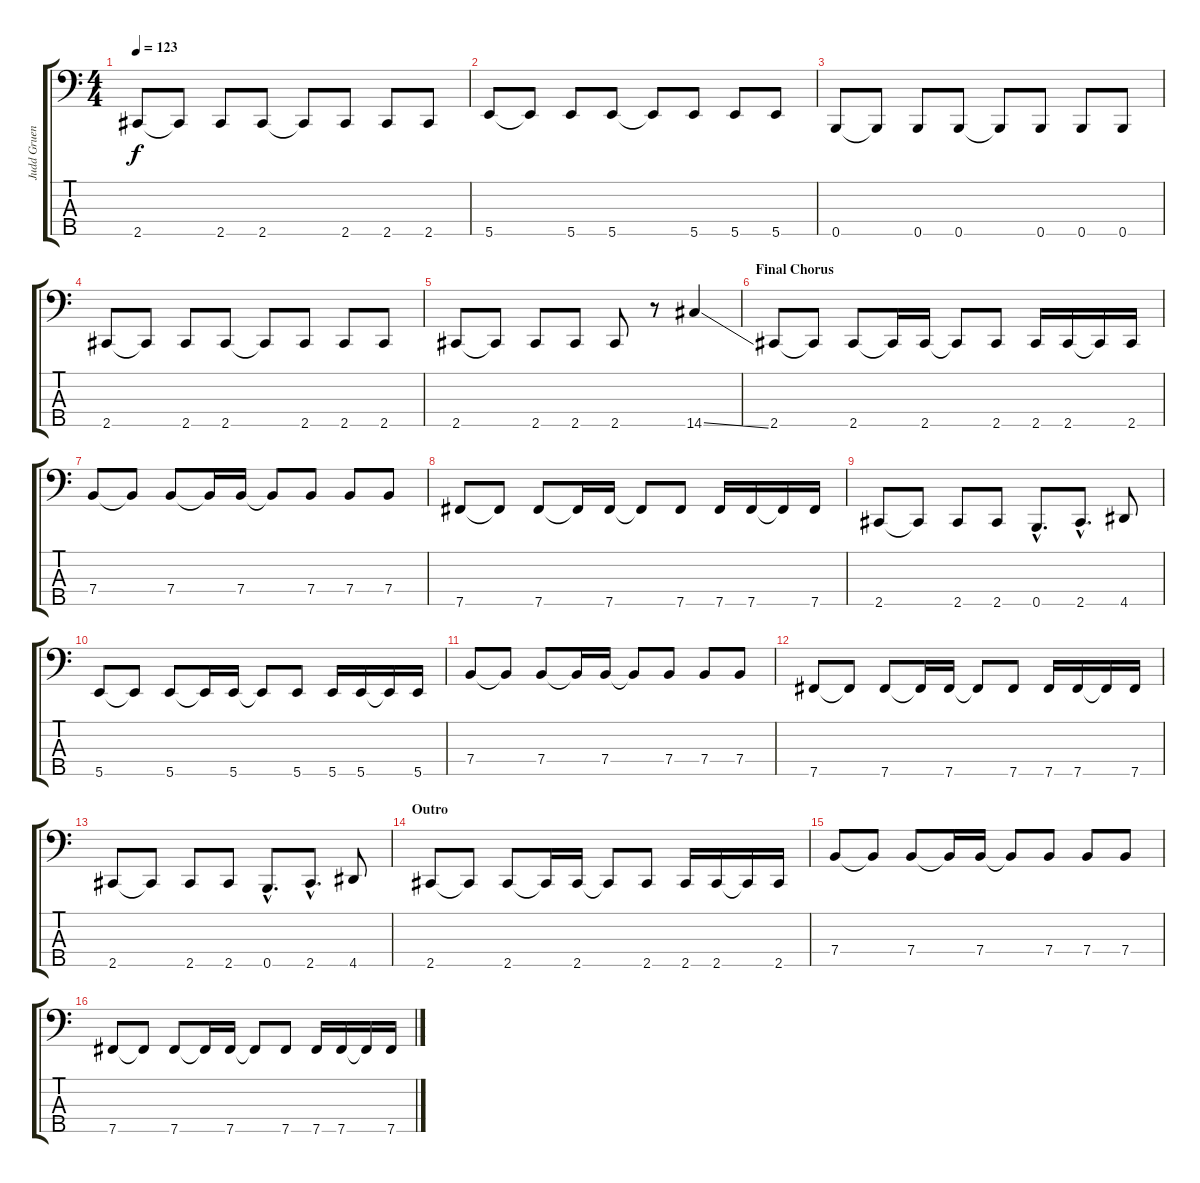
\track ("Judd Gruenbaum (Volume Effect)" "Judd Gruen") {instrument electricbasspick}
\staff {score tabs}
\tuning (G2 D2 A1 E1 B0) {hide}
\ts (4 4)
\tempo 123
\clef f4
\ks c
2.5.8{dy f} 2.5{t}.8 2.5.8 2.5.8 2.5{t}.8 2.5.8 2.5.8 2.5.8 |
5.5.8 5.5{t}.8 5.5.8 5.5.8 5.5{t}.8 5.5.8 5.5.8 5.5.8 |
0.5.8 0.5{t}.8 0.5.8 0.5.8 0.5{t}.8 0.5.8 0.5.8 0.5.8 |
2.5.8 2.5{t}.8 2.5.8 2.5.8 2.5{t}.8 2.5.8 2.5.8 2.5.8 |
2.5.8 2.5{t}.8 2.5.8 2.5.8 2.5.8 r.8 14.5{ss}.4 |
\section ("" "Final Chorus")
2.5.8 2.5{t}.8 2.5.8 2.5{t}.16 2.5.16 2.5{t}.8 2.5.8 2.5.16 2.5.16 2.5{t}.16 2.5.16 |
7.4.8 7.4{t}.8 7.4.8 7.4{t}.16 7.4.16 7.4{t}.8 7.4.8 7.4.8 7.4.8 |
7.5.8 7.5{t}.8 7.5.8 7.5{t}.16 7.5.16 7.5{t}.8 7.5.8 7.5.16 7.5.16 7.5{t}.16 7.5.16 |
2.5.8 2.5{t}.8 2.5.8 2.5.8 0.5{hac}.8{d} 2.5{hac}.8{d} 4.5.8 |
5.5.8 5.5{t}.8 5.5.8 5.5{t}.16 5.5.16 5.5{t}.8 5.5.8 5.5.16 5.5.16 5.5{t}.16 5.5.16 |
7.4.8 7.4{t}.8 7.4.8 7.4{t}.16 7.4.16 7.4{t}.8 7.4.8 7.4.8 7.4.8 |
7.5.8 7.5{t}.8 7.5.8 7.5{t}.16 7.5.16 7.5{t}.8 7.5.8 7.5.16 7.5.16 7.5{t}.16 7.5.16 |
2.5.8 2.5{t}.8 2.5.8 2.5.8 0.5{hac}.8{d} 2.5{hac}.8{d} 4.5.8 |
\section ("" "Outro")
2.5.8 2.5{t}.8 2.5.8 2.5{t}.16 2.5.16 2.5{t}.8 2.5.8 2.5.16 2.5.16 2.5{t}.16 2.5.16 |
7.4.8 7.4{t}.8 7.4.8 7.4{t}.16 7.4.16 7.4{t}.8 7.4.8 7.4.8 7.4.8 |
7.5.8 7.5{t}.8 7.5.8 7.5{t}.16 7.5.16 7.5{t}.8 7.5.8 7.5.16 7.5.16 7.5{t}.16 7.5.16
